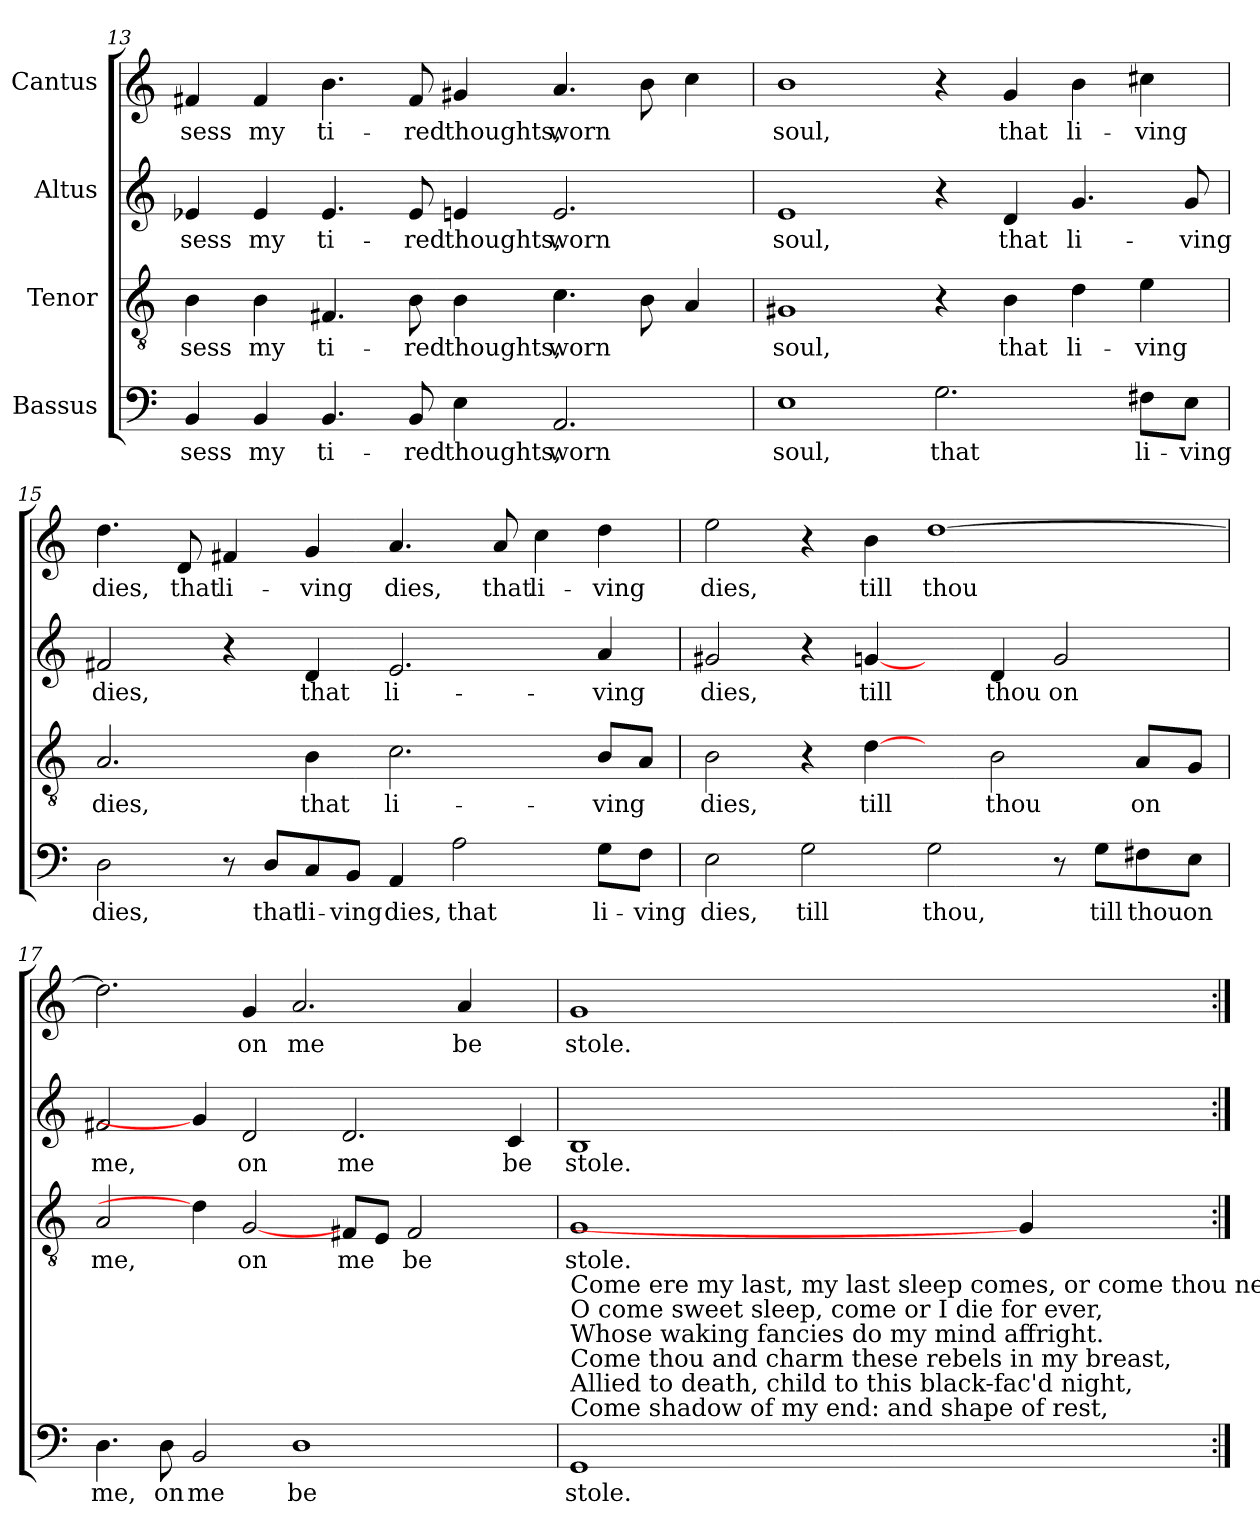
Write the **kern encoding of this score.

**kern	**text	**kern	**text	**kern	**text	**kern	**text
*part4	*part4	*part3	*part3	*part2	*part2	*part1	*part1
*staff4	*staff4	*staff3	*staff3	*staff2	*staff2	*staff1	*staff1
*I"Bassus	*	*I"Tenor	*	*I"Altus	*	*I"Cantus	*
*clefF4	*	*clefGv2	*	*clefG2	*	*clefG2	*
*k[]	*	*k[]	*	*k[]	*	*k[]	*
=13	=13	=13	=13	=13	=13	=13	=13
!	!LO:LY:b	!	!LO:LY:b	!	!LO:LY:b	!	!LO:LY:b
4BB/	sess	4B\	sess	4e-X/	sess	4f#X/	sess
!	!LO:LY:b	!	!LO:LY:b	!	!LO:LY:b	!	!LO:LY:b
4BB/	my	4B\	my	4e-/	my	4f#/	my
!	!LO:LY:b	!	!LO:LY:b	!	!LO:LY:b	!	!LO:LY:b
4.BB/	ti-	4.F#X/	ti-	4.e-/	ti-	4.b\	ti-
!	!LO:LY:b	!	!LO:LY:b	!	!LO:LY:b	!	!LO:LY:b
8BB/	red	8B\	red	8e-/	red	8f#/	red
!	!LO:LY:b	!	!LO:LY:b	!	!LO:LY:b	!	!LO:LY:b
4E\	thoughts,	4B\	thoughts,	4en/	thoughts,	4g#X/	thoughts,
!	!LO:LY:b	!	!LO:LY:b	!	!LO:LY:b	!	!LO:LY:b
2.AA/	worn	4.c\	worn	2.e/	worn	4.a/	worn
.	.	8B\	.	.	.	8b\	.
.	.	4A/	.	.	.	4cc\	.
=14	=14	=14	=14	=14	=14	=14	=14
!	!LO:LY:b	!	!LO:LY:b	!	!LO:LY:b	!	!LO:LY:b
1E	soul,	1G#X	soul,	1e	soul,	1b	soul,
!	!LO:LY:b	!	!	!	!	!	!
2.G\	that	4r	.	4r	.	4r	.
!	!	!	!LO:LY:b	!	!LO:LY:b	!	!LO:LY:b
.	.	4B\	that	4d/	that	4g/	that
!	!	!	!LO:LY:b	!	!LO:LY:b	!	!LO:LY:b
.	.	4d\	li-	4.g/	li-	4b\	li-
!	!LO:LY:b	!	!LO:LY:b	!	!	!	!LO:LY:b
8F#X\L	li-	4e\	ving	.	.	4cc#X\	ving
!	!LO:LY:b	!	!	!	!LO:LY:b	!	!
8E\J	ving	.	.	8g/	ving	.	.
!!LO:PB:g=z
=15	=15	=15	=15	=15	=15	=15	=15
!	!LO:LY:b	!	!LO:LY:b	!	!LO:LY:b	!	!LO:LY:b
2D\	dies,	2.A/	dies,	2f#X/	dies,	4.dd\	dies,
!	!	!	!	!	!	!	!LO:LY:b
.	.	.	.	.	.	8d/	that
!	!	!	!	!	!	!	!LO:LY:b
8r	.	.	.	4r	.	4f#X/	li-
!	!LO:LY:b	!	!	!	!	!	!
8D/L	that	.	.	.	.	.	.
!	!LO:LY:b	!	!LO:LY:b	!	!LO:LY:b	!	!LO:LY:b
8C/	li-	4B\	that	4d/	that	4g/	ving
!	!LO:LY:b	!	!	!	!	!	!
8BB/J	ving	.	.	.	.	.	.
!	!LO:LY:b	!	!LO:LY:b	!	!LO:LY:b	!	!LO:LY:b
4AA/	dies,	2.c\	li-	2.e/	li-	4.a/	dies,
!	!LO:LY:b	!	!	!	!	!	!
2A\	that	.	.	.	.	.	.
!	!	!	!	!	!	!	!LO:LY:b
.	.	.	.	.	.	8a/	that
!	!	!	!	!	!	!	!LO:LY:b
.	.	.	.	.	.	4cc\	li-
!	!LO:LY:b	!	!LO:LY:b	!	!LO:LY:b	!	!LO:LY:b
8G\L	li-	8B/L	ving	4a/	ving	4dd\	ving
!	!LO:LY:b	!	!	!	!	!	!
8F\J	ving	8A/J	.	.	.	.	.
=16	=16	=16	=16	=16	=16	=16	=16
!	!LO:LY:b	!	!LO:LY:b	!	!LO:LY:b	!	!LO:LY:b
2E\	dies,	2B\	dies,	2g#X/	dies,	2ee\	dies,
!	!LO:LY:b	!	!	!	!	!	!
2G\	till	4r	.	4r	.	4r	.
!	!	!	!LO:LY:b	!	!LO:LY:b	!	!LO:LY:b
.	.	[4d\	till	[4gn/	till	4b\	till
!	!LO:LY:b	!	!	!	!	!	!LO:LY:b
2G\	thou,	4ryy	.	4ryy	.	[1dd	thou
!	!	!	!LO:LY:b	!	!LO:LY:b	!	!
.	.	2B\	thou	4d/	thou	.	.
!	!	!	!	!	!LO:LY:b	!	!
8r	.	.	.	2g/	on	.	.
!	!LO:LY:b	!	!	!	!	!	!
8G\L	till	.	.	.	.	.	.
!	!LO:LY:b	!	!LO:LY:b	!	!	!	!
8F#X\	thou	8A/L	on	.	.	.	.
!	!LO:LY:b	!	!	!	!	!	!
8E\J	on	8G/J	.	.	.	.	.
=17	=17	=17	=17	=17	=17	=17	=17
!	!LO:LY:b	!	!LO:LY:b	!	!LO:LY:b	!	!
4.D\	me,	2A/	me,	2f#X/	me,	2.dd\]	.
!	!LO:LY:b	!	!	!	!	!	!
8D\	on	.	.	.	.	.	.
!	!LO:LY:b	!	!	!	!	!	!
2BB/	me	4d\]	.	4g/]	.	.	.
!	!	!	!LO:LY:b	!	!LO:LY:b	!	!LO:LY:b
.	.	[2G/	on	2d/	on	4g/	on
!	!LO:LY:b	!	!	!	!	!	!LO:LY:b
1D	be	.	.	.	.	2.a/	me
!	!	!	!LO:LY:b	!	!LO:LY:b	!	!
.	.	8F#X/L	me	2.d/	me	.	.
.	.	8E/J	.	.	.	.	.
!	!	!	!LO:LY:b	!	!	!	!
.	.	2F#/	be	.	.	.	.
!	!	!	!	!	!	!	!LO:LY:b
.	.	.	.	.	.	4a/	be
!	!	!	!	!	!LO:LY:b	!	!
4ryy	.	4ryy	.	4c/	be	4ryy	.
=18	=18	=18	=18	=18	=18	=18	=18
!LO:TX:a:t=Come shadow of my end&colon; and shape of rest,	!	!	!	!	!	!	!
!LO:TX:a:t=Allied to death, child to this black-fac'd night,	!	!	!	!	!	!	!
!LO:TX:a:t=Come thou and charm these rebels in my breast,	!	!	!	!	!	!	!
!LO:TX:a:t=Whose waking fancies do my mind affright.	!	!	!	!	!	!	!
!LO:TX:a:t=O come sweet sleep, come or I die for ever,	!	!	!	!	!	!	!
!LO:TX:a:t=Come ere my last, my last sleep comes, or come thou never.	!	!	!	!	!	!	!
!	!LO:LY:b	!	!LO:LY:b	!	!LO:LY:b	!	!LO:LY:b
1GG	stole.	1G	stole.	1B	stole.	1g	stole.
4ryy	.	4G/]	.	4ryy	.	4ryy	.
=:|!	=:|!	=:|!	=:|!	=:|!	=:|!	=:|!	=:|!
*-	*-	*-	*-	*-	*-	*-	*-
